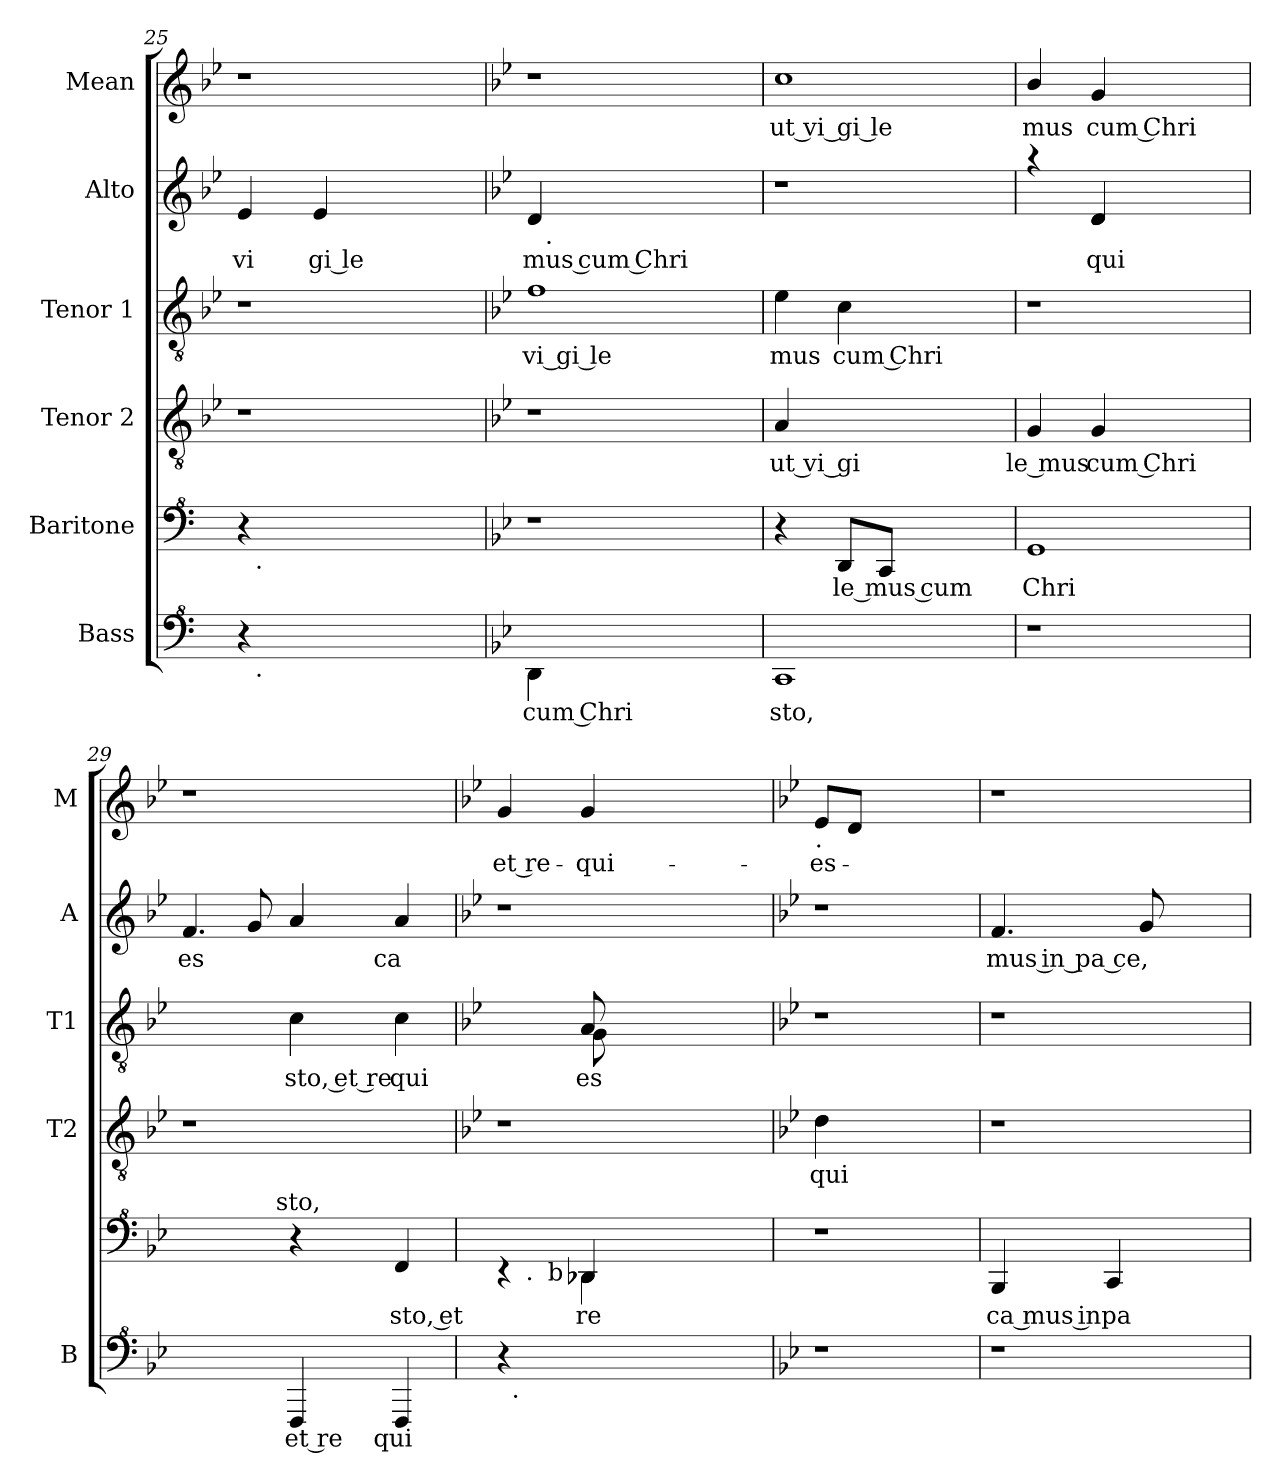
**kern	**text	**kern	**text	**kern	**text	**kern	**text	**kern	**text	**kern	**text
*part6	*part6	*part5	*part5	*part4	*part4	*part3	*part3	*part2	*part2	*part1	*part1
*staff6	*staff6	*staff5	*staff5	*staff4	*staff4	*staff3	*staff3	*staff2	*staff2	*staff1	*staff1
*I"Bass	*	*I"Baritone	*	*I"Tenor 2	*	*I"Tenor 1	*	*I"Alto	*	*I"Mean	*
*I'B	*	*	*	*I'T2	*	*I'T1	*	*I'A	*	*I'M	*
!!LO:LB:g=z
*clefF^4	*	*clefF^4	*	*clefGv2	*	*clefGv2	*	*clefG2	*	*clefG2	*
*ITrd1c2	*	*ITrd1c2	*	*	*	*	*	*	*	*	*
*k[b-e-]	*	*k[b-e-]	*	*k[b-e-]	*	*k[b-e-]	*	*k[b-e-]	*	*k[b-e-]	*
*B-:	*	*B-:	*	*B-:	*	*B-:	*	*B-:	*	*B-:	*
=25	=25	=25	=25	=25	=25	=25	=25	=25	=25	=25	=25
!	!	!	!	!	!	!	!	!	!LO:LY:b	!	!
*^	*	*^	*	*	*	*	*	*	*	*	*
4r	32ryy	.	4r	32ryy	.	1r	.	1r	.	4e-/	vi	1r	.
!	!	!	!	!LO:TX:b:t=.	!	!	!	!	!	!	!	!	!
!	!LO:TX:b:t=.	!	!	!	!	!	!	!	!	!	!	!	!
.	2ryy	.	.	2ryy	.	.	.	.	.	.	.	.	.
!	!	!	!	!	!	!	!	!	!	!	!LO:LY:b	!	!
2.ryy	.	.	2.ryy	.	.	.	.	.	.	4e-/	gi le	.	.
.	.	.	.	.	.	.	.	.	.	2ryy	.	.	.
.	4...ryy	.	.	4...ryy	.	.	.	.	.	.	.	.	.
*	*	*	*v	*v	*	*	*	*	*	*	*	*	*
=26	=26	=26	=26	=26	=26	=26	=26	=26	=26	=26	=26	=26
*k[b-e-a-d-]	*	*	*k[b-e-a-d-]	*	*	*	*	*	*	*	*	*
*A-:	*	*	*A-:	*	*	*	*	*	*	*	*	*
*	*	*	*^	*	*	*	*	*	*	*	*	*
!	!	!LO:LY:b:rj	!	!	!	!	!	!	!	!	!	!	!
!	!	!LO:LY:b	!	!	!	!	!	!	!LO:LY:b:rj	!	!LO:LY:b:rj	!	!
*	*	*	*v	*v	*	*	*	*	*	*^	*	*	*
4C\	4C\	cum Chri	1r	.	1r	.	1f	vi gi le	4d/	32ryy	mus cum Chri	1r	.
!	!	!	!	!	!	!	!	!	!	!LO:TX:b:t=.	!	!	!
.	.	.	.	.	.	.	.	.	.	2ryy	.	.	.
2.ryy	2.ryy	.	.	.	.	.	.	.	2.ryy	.	.	.	.
.	.	.	.	.	.	.	.	.	.	4...ryy	.	.	.
=27	=27	=27	=27	=27	=27	=27	=27	=27	=27	=27	=27	=27	=27
!	!	!LO:LY:b	!	!	!	!LO:LY:b:rj	!	!LO:LY:b	!	!	!	!	!LO:LY:b:rj
*v	*v	*	*	*	*	*	*	*	*v	*v	*	*	*
1BB-	sto,	4r	.	4A/	ut vi gi	4e-\	mus	1r	.	1cc	ut vi gi le
!	!	!	!LO:LY:b:rj	!	!	!	!LO:LY:b	!	!	!	!
.	.	8C/L	le mus cum	2.ryy	.	4c\	cum Chri	.	.	.	.
.	.	8BB-/J	.	.	.	.	.	.	.	.	.
.	.	2ryy	.	.	.	2ryy	.	.	.	.	.
=28	=28	=28	=28	=28	=28	=28	=28	=28	=28	=28	=28
!	!	!	!LO:LY:b	!	!LO:LY:b:rj	!	!	!	!	!	!LO:LY:b
*	*	*	*	*	*	*	*	*^	*	*	*
*	*	*	*	*	*	*	*	*	*^	*	*	*
1r	.	1F	Chri	4G/	le mus	1r	.	4raa	4ryy	4ryy	.	4b-/	mus
!	!	!	!	!	!LO:LY:b	!	!	!	!	!	!LO:LY:b:rj	!	!
!	!	!	!	!	!	!	!	!	!	!	!LO:LY:b	!	!
!	!	!	!	!	!	!	!	!	!	!	!LO:LY:b	!	!LO:LY:b
.	.	.	.	4G/	cum Chri	.	.	4d/	4d/	4d/	qui	4g/	cum Chri
.	.	.	.	2ryy	.	.	.	2ryy	2ryy	2ryy	.	2ryy	.
=29	=29	=29	=29	=29	=29	=29	=29	=29	=29	=29	=29	=29	=29
!	!	!	!	!	!	!	!	!LO:TX:a:t=sto,	!	!	!	!	!
!	!	!	!	!	!	!	!	!	!	!	!LO:LY:b	!	!
*	*	*^	*	*	*	*	*	*v	*v	*v	*	*	*
2ryy	.	2ryy	4...ryy	.	1r	.	2ryy	.	4.f/	es	1r	.
.	.	.	.	.	.	.	.	.	8g/	.	.	.
!	!	!	!LO:TX:a:t=sto,	!	!	!	!	!	!	!	!	!
.	.	.	2ryy	.	.	.	.	.	.	.	.	.
!	!LO:LY:b:rj	!	!	!	!	!	!	!LO:LY:b:rj	!	!	!	!
4EE-/	et re	4r	.	.	.	.	4c\	sto, et re	4a/	.	.	.
!	!LO:LY:b	!	!	!LO:LY:b:rj	!	!	!	!LO:LY:b	!	!LO:LY:b	!	!
4EE-/	qui	4E-/	.	sto, et	.	.	4c\	qui	4a/	ca	.	.
.	.	.	32ryy	.	.	.	.	.	.	.	.	.
*	*	*v	*v	*	*	*	*	*	*	*	*	*
!!LO:PB:g=z
=30	=30	=30	=30	=30	=30	=30	=30	=30	=30	=30	=30
*k[b-e-]	*	*k[b-e-]	*	*	*	*	*	*	*	*	*
*B-:	*	*B-:	*	*	*	*	*	*	*	*	*
*	*	*^	*	*	*	*^	*	*	*	*	*
*	*	*	*^	*	*	*	*	*	*	*	*	*	*
!	!	!	!	!	!	!	!	!	!	!	!	!	!	!LO:LY:b:rj
*^	*	*	*	*	*	*	*	*	*	*	*	*	*	*
4r	32ryy	.	16ryy	4rE	4ryy	.	1r	.	4ryy	4ryy	.	1r	.	4g/	et re-
!	!LO:TX:b:t=.	!	!	!	!	!	!	!	!	!	!	!	!	!	!
.	2ryy	.	.	.	.	.	.	.	.	.	.	.	.	.	.
!	!	!	!LO:TX:b:t=.	!	!	!	!	!	!	!	!	!	!	!	!
.	.	.	16ryy	.	.	.	.	.	.	.	.	.	.	.	.
!	!	!	!LO:TX:b:t=b	!	!	!	!	!	!	!	!	!	!	!	!
.	.	.	2ryy	.	.	.	.	.	.	.	.	.	.	.	.
!	!	!	!	!	!	!LO:LY:b	!	!	!	!	!	!	!	!	!
!	!	!	!	!	!	!LO:LY:b	!	!	!	!	!LO:LY:b:rj	!	!	!	!LO:LY:b
2.ryy	.	.	.	4C-\	4C-X/	re	.	.	8A/	8G\	es	.	.	4g/	-qui-
.	.	.	.	.	.	.	.	.	2ryy	2ryy	.	.	.	.	.
.	.	.	.	2ryy	2ryy	.	.	.	.	.	.	.	.	2ryy	.
.	4...ryy	.	.	.	.	.	.	.	.	.	.	.	.	.	.
.	.	.	4.ryy	.	.	.	.	.	.	.	.	.	.	.	.
.	.	.	.	.	.	.	.	.	8ryy	8ryy	.	.	.	.	.
*v	*v	*	*	*	*	*	*	*	*v	*v	*	*	*	*	*
*	*	*v	*v	*v	*	*	*	*	*	*	*	*	*
=31	=31	=31	=31	=31	=31	=31	=31	=31	=31	=31	=31
*k[b-e-a-d-]	*	*	*	*	*	*	*	*	*	*	*
*A-:	*	*	*	*	*	*	*	*	*	*	*
*^	*	*	*	*	*	*^	*	*	*	*	*
!	!	!	!	!	!	!	!	!	!	!	!	!LO:TX:b:t=.	!
!	!	!	!	!	!	!LO:LY:b:rj	!	!	!	!	!	!	!
*	*	*	*	*	*^	*	*	*	*	*	*	*	*
!	!	!	!	!	!	!	!LO:LY:b	!	!	!	!	!	!	!LO:LY:b:rj
*v	*v	*	*	*	*	*	*	*v	*v	*	*	*	*	*
1r	.	1r	.	4d\	4d\	qui	1r	.	1r	.	8e-/L	-es-
.	.	.	.	.	.	.	.	.	.	.	8d/J	.
.	.	.	.	2.ryy	2.ryy	.	.	.	.	.	2.ryy	.
=32	=32	=32	=32	=32	=32	=32	=32	=32	=32	=32	=32	=32
!	!	!	!LO:LY:b:rj	!	!	!	!	!	!	!LO:LY:b:rj	!	!
*	*	*	*	*v	*v	*	*	*	*	*	*	*
1r	.	4AA/	ca mus in	1r	.	1r	.	4.f/	mus in pa ce,	1r	.
!	!	!	!LO:LY:b	!	!	!	!	!	!	!	!
.	.	4BB-/	pa	.	.	.	.	.	.	.	.
.	.	.	.	.	.	.	.	8g/	.	.	.
.	.	2ryy	.	.	.	.	.	2ryy	.	.	.
=	=	=	=	=	=	=	=	=	=	=	=
*-	*-	*-	*-	*-	*-	*-	*-	*-	*-	*-	*-
